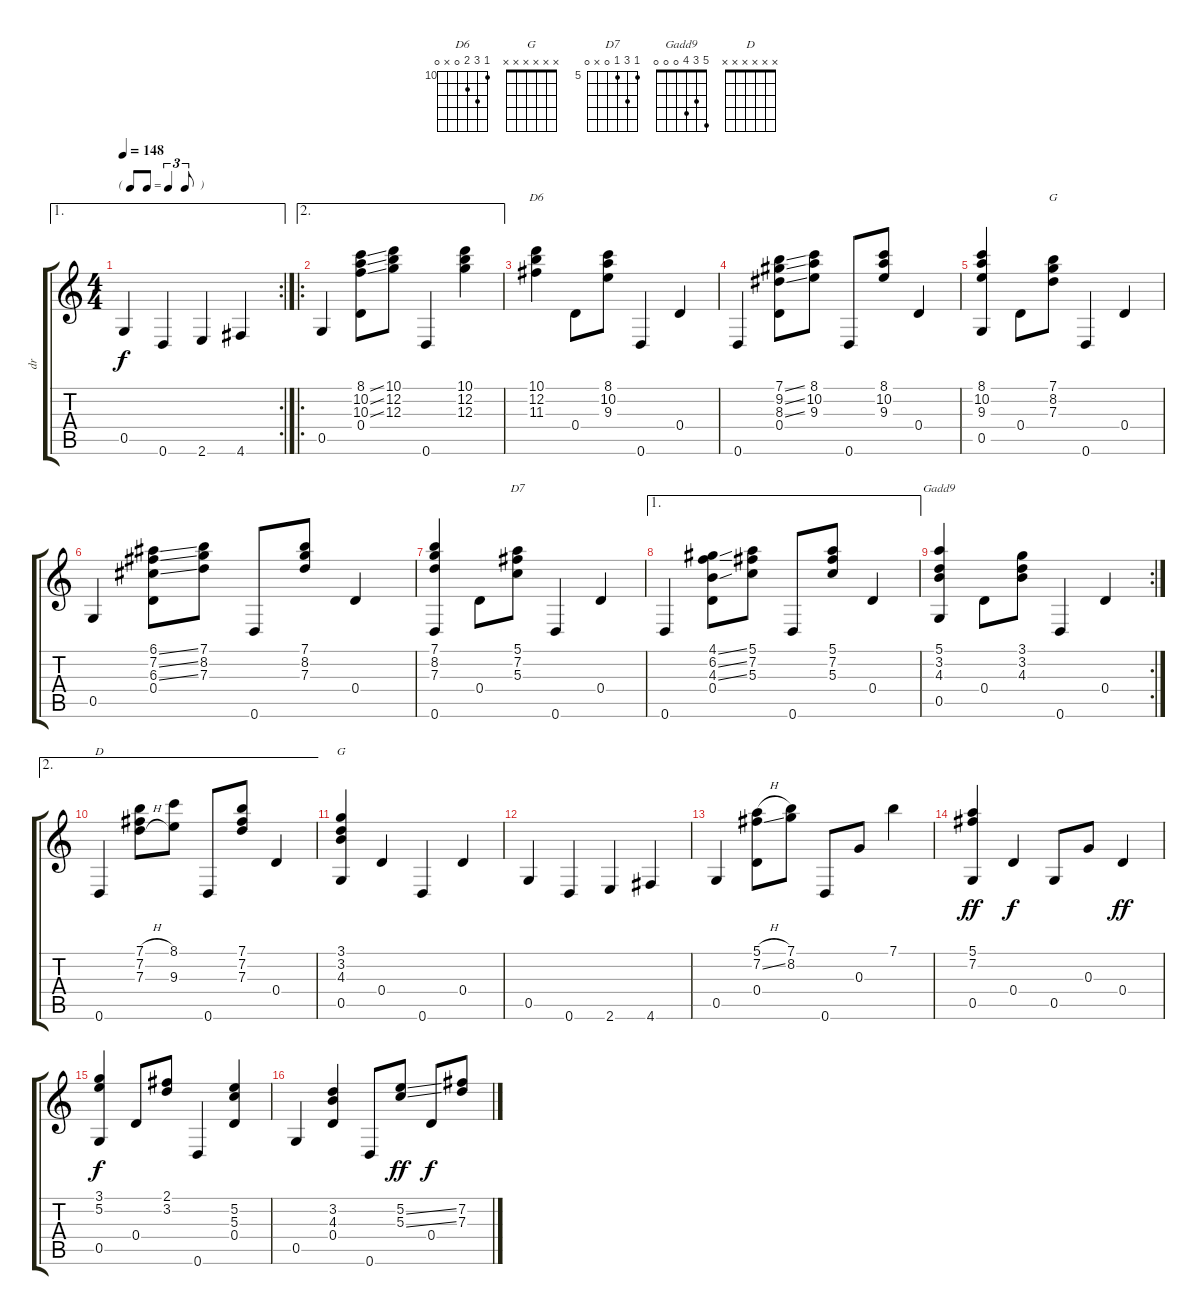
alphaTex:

\track ("dr" "dr") {instrument acousticguitarsteel}
\staff {score tabs}
\tuning (E4 B3 G3 D3 G2 D2) {hide}
\chord ("D6" 10 12 11 0 x 0) {firstfret 10}
\chord ("G" 7 8 7 0 x 0) {firstfret 7}
\chord ("D7" 5 7 5 0 x 0) {firstfret 5}
\chord ("Gadd9" 5 3 4 0 0 0)
\chord ("D" x x x x x x) {firstfret 0}
\chord ("G" x x x x x x) {firstfret 0}
\ae 1
\rc 2
\ts (4 4)
\tf triplet8th
\tempo 148
\clef g2
\ks c
0.5.4{dy f} 0.6.4 2.6.4 4.6.4 |
\ae 2
\ro
0.5.4 (8.1{ss} 10.2{ss} 10.3{ss} 0.4).8 (10.1 12.2 12.3).8 0.6.4 (10.1 12.2 12.3).4 |
(10.1 12.2 11.3).4{ch "D6"} 0.4.8 (8.1 10.2 9.3).8 0.6.4 0.4.4 |
0.6.4 (7.1{ss} 9.2{ss} 8.3{ss} 0.4).8 (8.1 10.2 9.3).8 0.6.8 (8.1 10.2 9.3).8 0.4.4 |
(8.1 10.2 9.3 0.5).4 0.4.8 (7.1 8.2 7.3).8{ch "G"} 0.6.4 0.4.4 |
0.5.4 (6.1{ss} 7.2{ss} 6.3{ss} 0.4).8 (7.1 8.2 7.3).8 0.6.8 (7.1 8.2 7.3).8 0.4.4 |
(7.1 8.2 7.3 0.6).4 0.4.8 (5.1 7.2 5.3).8{ch "D7"} 0.6.4 0.4.4 |
\ae 1
0.6.4 (4.1{ss} 6.2{ss} 4.3{ss} 0.4).8 (5.1 7.2 5.3).8 0.6.8 (5.1 7.2 5.3).8 0.4.4 |
\rc 2
(5.1 3.2 4.3 0.5).4{ch "Gadd9"} 0.4.8 (3.1 3.2 4.3).8 0.6.4 0.4.4 |
\ae 2
0.6.4{ch "D"} (7.1{h} 7.2 7.3{h}).8 (8.1 9.3).8 0.6.8 (7.1 7.2 7.3).8 0.4.4 |
(3.1 3.2 4.3 0.5).4{ch "G"} 0.4.4 0.6.4 0.4.4 |
0.5.4 0.6.4 2.6.4 4.6.4 |
0.5.4 (5.1{h} 7.2{ss} 0.4).8 (7.1 8.2).8 0.6.8 0.3.8 7.1.4 |
(5.1 7.2 0.5).4{dy ff} 0.4.4{dy f} 0.5.8 0.3.8 0.4.4{dy ff} |
(3.1 5.2 0.5).4{dy f} 0.4.8 (2.1 3.2).8 0.6.4 (5.2 5.3 0.4).4 |
0.5.4 (3.2 4.3 0.4).4 0.6.8 (5.2{ss} 5.3{ss}).8{dy ff} 0.4.8{dy f} (7.2 7.3).8
